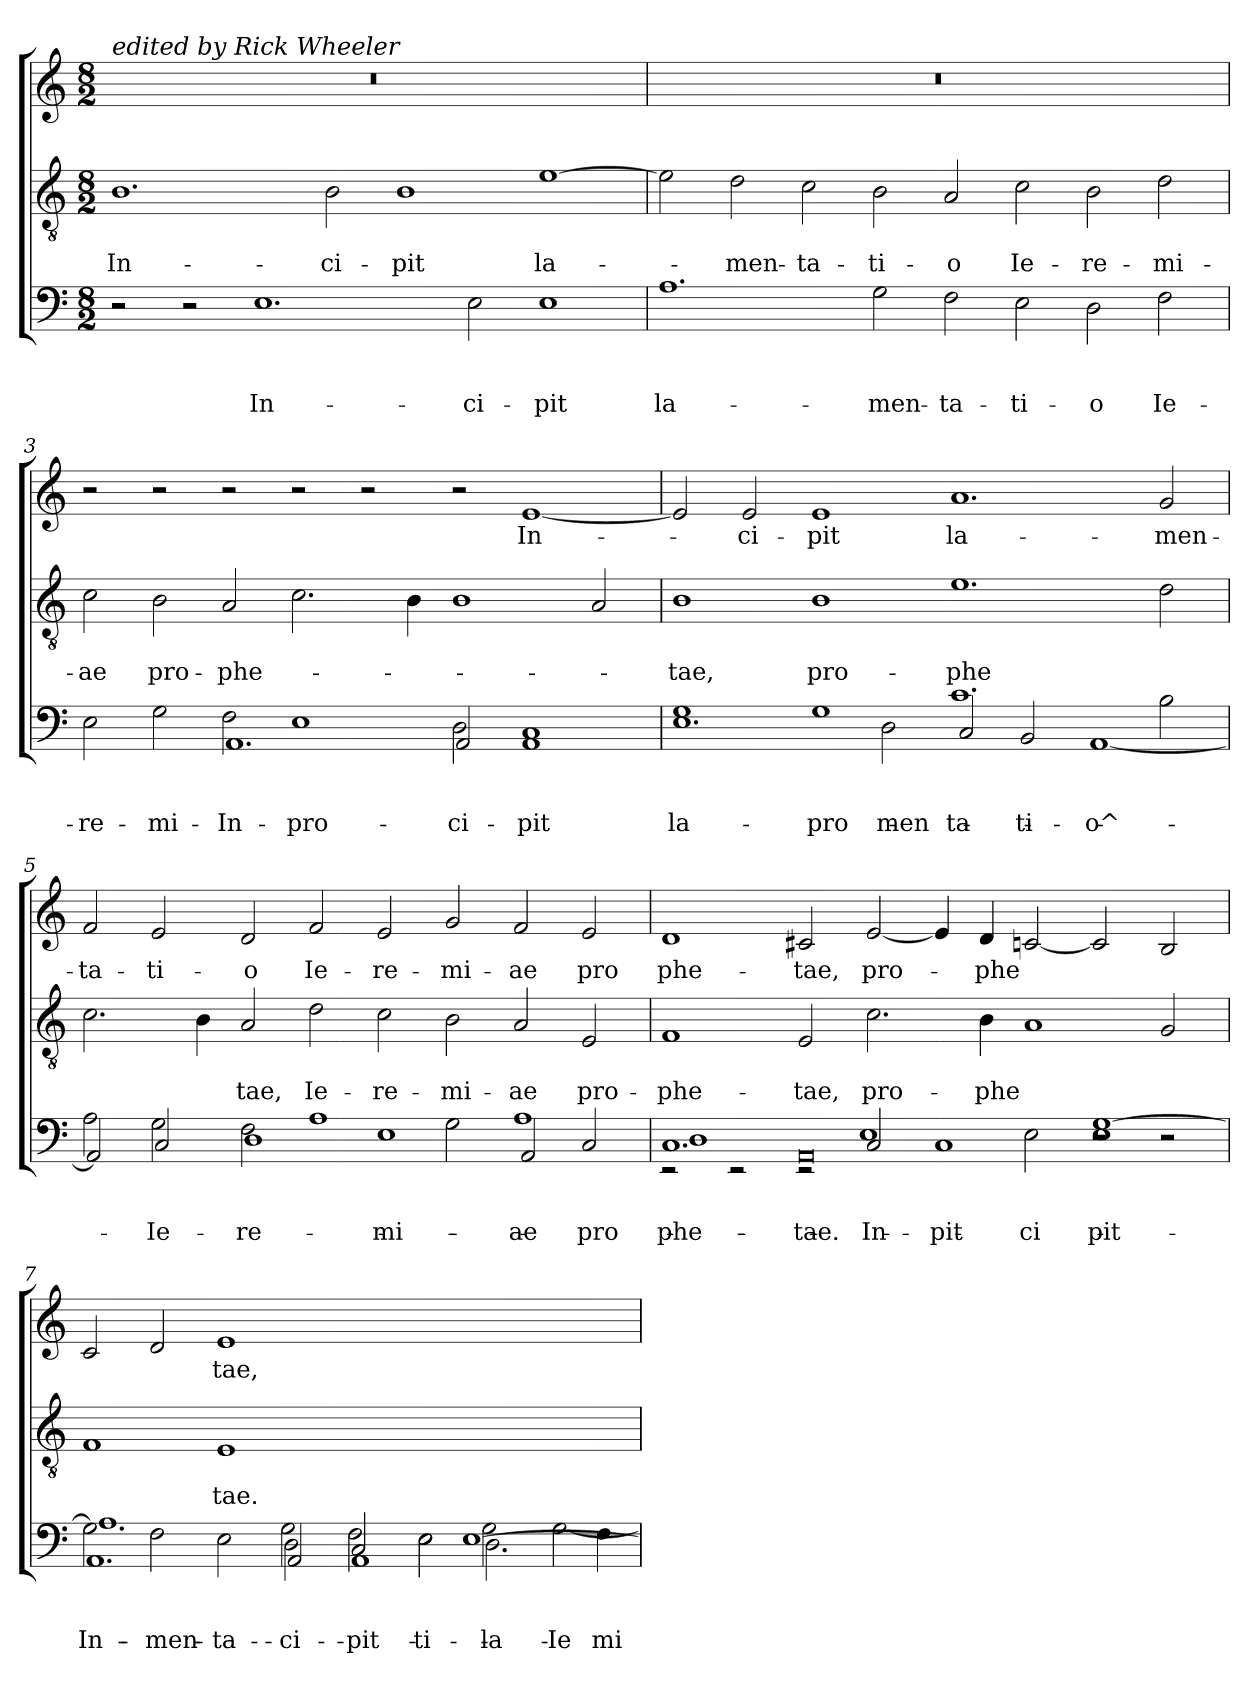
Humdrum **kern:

**kern	**text	**text	**text	**kern	**text	**text	**kern	**text
*part3	*part3	*part3	*part3	*part2	*part2	*part2	*part1	*part1
*staff3	*staff3	*staff3	*staff3	*staff2	*staff2	*staff2	*staff1	*staff1
*clefF4	*	*	*	*clefGv2	*	*	*clefG2	*
*k[]	*	*	*	*k[]	*	*	*k[]	*
*C:	*	*	*	*C:	*	*	*C:	*
*M8/2	*	*	*	*M8/2	*	*	*M8/2	*
=1	=1	=1	=1	=1	=1	=1	=1	=1
!	!	!	!	!	!	!	!LO:TX:a:i:t=edited by Rick Wheeler	!
!	!	!	!	!	!	!LO:LY:b	!	!
2r	.	.	.	1.B	.	In-	00r	.
2r	.	.	.	.	.	.	.	.
!	!	!	!LO:LY:b	!	!	!	!	!
1.E	.	.	In-	.	.	.	.	.
!	!	!	!	!	!	!LO:LY:b	!	!
.	.	.	.	2B\	.	-ci-	.	.
!	!	!	!	!	!	!LO:LY:b	!	!
.	.	.	.	1B	.	-pit	.	.
!	!	!	!LO:LY:b	!	!	!	!	!
2E\	.	.	-ci-	.	.	.	.	.
!	!	!	!LO:LY:b	!	!	!LO:LY:b	!	!
1E	.	.	-pit	[>1e	.	la-	.	.
=2	=2	=2	=2	=2	=2	=2	=2	=2
!	!	!	!LO:LY:b	!	!	!	!	!
1.A	.	.	la-	2e\]	.	.	00r	.
!	!	!	!	!	!	!LO:LY:b	!	!
.	.	.	.	2d\	.	-men-	.	.
!	!	!	!	!	!	!LO:LY:b	!	!
.	.	.	.	2c\	.	-ta-	.	.
!	!	!	!LO:LY:b	!	!	!LO:LY:b	!	!
2G\	.	.	-men-	2B\	.	-ti-	.	.
!	!	!	!LO:LY:b	!	!	!LO:LY:b	!	!
2F\	.	.	-ta-	2A/	.	-o	.	.
!	!	!	!LO:LY:b	!	!	!LO:LY:b	!	!
2E\	.	.	-ti-	2c\	.	Ie-	.	.
!	!	!	!LO:LY:b	!	!	!LO:LY:b	!	!
2D\	.	.	-o	2B\	.	-re-	.	.
!	!	!	!LO:LY:b	!	!	!LO:LY:b	!	!
2F\	.	.	Ie-	2d\	.	-mi-	.	.
!!LO:LB:g=z
=3	=3	=3	=3	=3	=3	=3	=3	=3
!	!	!	!LO:LY:b	!	!	!LO:LY:b	!	!
*^	*	*	*	*	*	*	*	*
2E\	1ryy	.	.	-re-	2c\	.	-ae	2r	.
!	!	!	!	!LO:LY:b	!	!	!LO:LY:b	!	!
2G\	.	.	.	-mi-	2B\	.	pro-	2r	.
!	!	!	!	!LO:LY:b	!	!	!	!	!
!	!	!	!	!LO:LY:b	!	!	!LO:LY:b	!	!
2F\	1.AA	.	.	In-	2A/	.	-phe-	2r	.
!	!	!	!	!LO:LY:b	!	!	!	!	!
1E	.	.	.	pro-	2.c\	.	.	2r	.
.	.	.	.	.	.	.	.	2r	.
.	.	.	.	.	4B\	.	.	.	.
!	!	!	!	!LO:LY:b	!	!	!	!	!
!	!	!	!	!LO:LY:b	!	!	!	!	!
2D\	2AA/	.	.	-ci-	1B	.	.	2r	.
!	!	!	!	!LO:LY:b	!	!	!	!	!LO:LY:b
1C	1AA	.	.	-pit	.	.	.	[<1e	In-
.	.	.	.	.	2A/	.	.	.	.
=4	=4	=4	=4	=4	=4	=4	=4	=4	=4
!	!	!	!	!LO:LY:b	!	!	!	!	!
!	!	!	!	!LO:LY:b	!	!	!LO:LY:b	!	!
1G	1.E	.	.	la-	1B	.	-tae,	2e/]	.
!	!	!	!	!	!	!	!	!	!LO:LY:b
.	.	.	.	.	.	.	.	2e/	-ci-
!	!	!	!	!LO:LY:b	!	!	!LO:LY:b	!	!LO:LY:b
1G	.	.	.	pro-	1B	.	pro-	1e	-pit
!	!	!	!	!LO:LY:b	!	!	!	!	!
.	2D\	.	.	-men-	.	.	.	.	.
!	!	!	!	!LO:LY:b	!	!	!	!	!
!	!	!	!	!LO:LY:b	!	!	!LO:LY:b	!	!LO:LY:b
1.c	2C/	.	.	-ta-	1.e	.	-phe	1.a	la-
!	!	!	!	!LO:LY:b	!	!	!	!	!
.	2BB/	.	.	-ti-	.	.	.	.	.
!	!	!	!	!LO:LY:b	!	!	!	!	!
.	[<1AA	.	.	-o^	.	.	.	.	.
!	!	!	!	!	!	!	!	!	!LO:LY:b
2B\	.	.	.	.	2d\	.	.	2g/	-men-
!!LO:LB:g=z
=5	=5	=5	=5	=5	=5	=5	=5	=5	=5
!	!	!	!	!	!	!	!	!	!LO:LY:b
2A\	2AA/]	.	.	.	2.c\	.	.	2f/	-ta-
!	!	!	!	!LO:LY:b	!	!	!	!	!LO:LY:b
2G\	2C/	.	.	Ie-	.	.	.	2e/	-ti-
.	.	.	.	.	4B\	.	.	.	.
!	!	!	!	!LO:LY:b	!	!	!LO:LY:b	!	!LO:LY:b
2F\	1D	.	.	-re-	2A/	.	tae,	2d/	-o
!	!	!	!	!	!	!	!LO:LY:b	!	!LO:LY:b
1A	.	.	.	.	2d\	.	Ie-	2f/	Ie-
!	!	!	!	!LO:LY:b	!	!	!LO:LY:b	!	!LO:LY:b
.	1E	.	.	-mi-	2c\	.	-re-	2e/	-re-
!	!	!	!	!	!	!	!LO:LY:b	!	!LO:LY:b
2G\	.	.	.	.	2B\	.	-mi-	2g/	-mi-
!	!	!	!	!LO:LY:b	!	!	!	!	!
!	!	!	!	!LO:LY:b	!	!	!LO:LY:b	!	!LO:LY:b
1A	2AA/	.	.	-ae	2A/	.	-ae	2f/	-ae
!	!	!	!	!LO:LY:b	!	!	!LO:LY:b	!	!LO:LY:b
.	2C/	.	.	pro-	2E/	.	pro-	2e/	pro
=6	=6	=6	=6	=6	=6	=6	=6	=6	=6
!	!	!	!	!LO:LY:b	!	!	!	!	!
*	*^	*	*	*	*	*	*	*	*
!	!	!	!	!	!LO:LY:b	!	!	!LO:LY:b	!	!LO:LY:b
1.C	2rEE	1D	.	.	phe-	1F	.	-phe-	1d	phe-
.	2rEE	.	.	.	.	.	.	.	.	.
!	!	!	!	!	!LO:LY:b	!	!	!LO:LY:b	!	!LO:LY:b
.	2rEE	0AA	.	.	-tae.	2E/	.	-tae,	2c#X/	-tae,
!	!	!	!	!	!LO:LY:b	!	!	!	!	!
!	!	!	!	!	!LO:LY:b	!	!	!LO:LY:b	!	!LO:LY:b
2C/	1E	.	.	.	-In-	2.c\	.	pro-	[<2e/	pro-
!	!	!	!	!	!LO:LY:b	!	!	!	!	!
1C	.	.	.	.	-pit	.	.	.	4e/]	.
!	!	!	!	!	!	!	!	!LO:LY:b	!	!LO:LY:b
.	.	.	.	.	.	4B\	.	-phe	4d/	-phe
!	!	!	!	!	!LO:LY:b	!	!	!	!	!
.	2E\	.	.	.	-ci-	1A	.	.	[<2cn/	.
!	!	!	!	!	!LO:LY:b	!	!	!	!	!
!	!	!	!	!	!LO:LY:b	!	!	!	!	!
[>1G	1E	2r	.	.	-pit	.	.	.	2c/]	.
.	.	2r	.	.	.	2G/	.	.	2B/	.
!!LO:LB:g=z
=7	=7	=7	=7	=7	=7	=7	=7	=7	=7	=7
!	!	!	!	!	!LO:LY:b	!	!	!	!	!
!	!	!	!	!	!LO:LY:b	!	!	!	!	!
2G\]	1.A	1.AA	.	.	-In-	1F	.	.	2c/	.
!	!	!	!	!	!LO:LY:b	!	!	!	!	!
2F\	.	.	.	.	men-	.	.	.	2d/	.
!	!	!	!	!	!LO:LY:b	!	!	!LO:LY:b	!	!LO:LY:b
2E\	.	.	.	.	-ta-	1E	.	tae.	1e	tae,
!	!	!	!	!	!LO:LY:b	!	!	!	!	!
!	!	!	!	!	!LO:LY:b	!	!	!	!	!
!	!	!	!	!	!LO:LY:b	!	!	!	!	!
2D\	2G\	2AA/	.	.	-ci-	.	.	.	.	.
!	!	!	!	!	!LO:LY:b	!	!	!	!	!
!	!	!	!	!	!LO:LY:b	!	!	!	!	!
!	!	!	!	!	!LO:LY:b	!	!	!	!	!
2C/	2F\	1AA	.	.	-pit	0ryy	.	.	0ryy	.
!	!	!	!	!	!LO:LY:b	!	!	!	!	!
!	!	!	!	!	!LO:LY:b	!	!	!	!	!
2E\	2E\	.	.	.	-ti-	.	.	.	.	.
!	!	!	!	!	!LO:LY:b	!	!	!	!	!
!	!	!	!	!	!LO:LY:b	!	!	!	!	!
!	!	!	!	!	!LO:LY:b	!	!	!	!	!
2.D\	2G\	[>1E	.	.	la-	.	.	.	.	.
!	!	!	!	!	!LO:LY:b	!	!	!	!	!
.	[>2G\	.	.	.	Ie-	.	.	.	.	.
!	!	!	!	!	!LO:LY:b	!	!	!	!	!
4F\	.	.	.	.	-mi-	.	.	.	.	.
*v	*v	*v	*	*	*	*	*	*	*	*
=	=	=	=	=	=	=	=	=
*-	*-	*-	*-	*-	*-	*-	*-	*-
